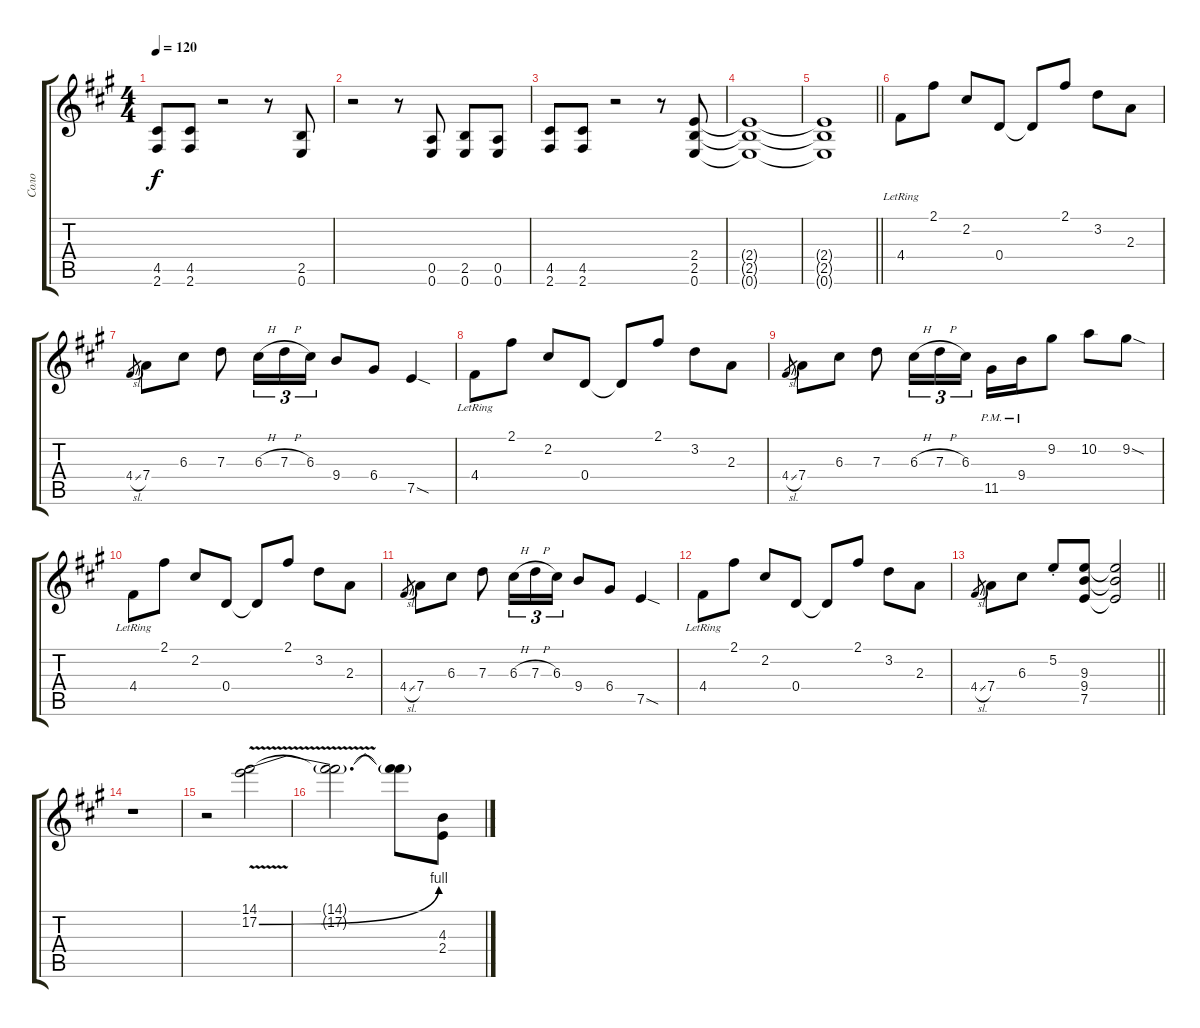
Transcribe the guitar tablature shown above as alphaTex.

\track ("Соло" "Соло") {instrument distortionguitar}
\staff {score tabs}
\tuning (E4 B3 G3 D3 A2 E2) {hide}
\ts (4 4)
\tempo 120
\clef g2
\ks a
(4.5 2.6).8{dy f} (4.5 2.6).8 r.2 r.8 (2.5 0.6).8 |
r.2 r.8 (0.5 0.6).8 (2.5 0.6).8 (0.5 0.6).8 |
(4.5 2.6).8 (4.5 2.6).8 r.2 r.8 (2.4 2.5 0.6).8 |
(2.4{t} 2.5{t} 0.6{t}).1 |
\barLineRight lightlight
(2.4{t} 2.5{t} 0.6{t}).1 |
4.4{lr}.8 2.1.8 2.2.8 0.4.8 0.4{t}.8 2.1.8 3.2.8 2.3.8 |
4.4{sl}.8{gr} 7.4.8 6.3.8 7.3.8 6.3{h}.16{tu (3 2)} 7.3{h}.16{tu (3 2)} 6.3.16{tu (3 2)} 9.4.8 6.4.8 7.5{sod}.4 |
4.4{lr}.8 2.1.8 2.2.8 0.4.8 0.4{t}.8 2.1.8 3.2.8 2.3.8 |
4.4{sl}.8{gr} 7.4.8 6.3.8 7.3.8 6.3{h}.16{tu (3 2)} 7.3{h}.16{tu (3 2)} 6.3.16{tu (3 2)} 11.5{pm}.16 9.4{pm}.16 9.2.8 10.2.8 9.2{sod}.8 |
4.4{lr}.8 2.1.8 2.2.8 0.4.8 0.4{t}.8 2.1.8 3.2.8 2.3.8 |
4.4{sl}.8{gr} 7.4.8 6.3.8 7.3.8 6.3{h}.16{tu (3 2)} 7.3{h}.16{tu (3 2)} 6.3.16{tu (3 2)} 9.4.8 6.4.8 7.5{sod}.4 |
4.4{lr}.8 2.1.8 2.2.8 0.4.8 0.4{t}.8 2.1.8 3.2.8 2.3.8 |
\barLineRight lightlight
4.4{sl}.8{gr} 7.4.8 6.3.8 5.2{st}.8 (9.3 9.4 7.5).8 (9.3{t} 9.4{t} 7.5{t}).2 |
r.1 |
r.2 (14.1 17.2{be (bend 0 0 60 4) v}).2 |
(14.1{t} 17.2{t}).2{d} (14.1{t} 17.2{t}).8 (4.3 2.4).8
